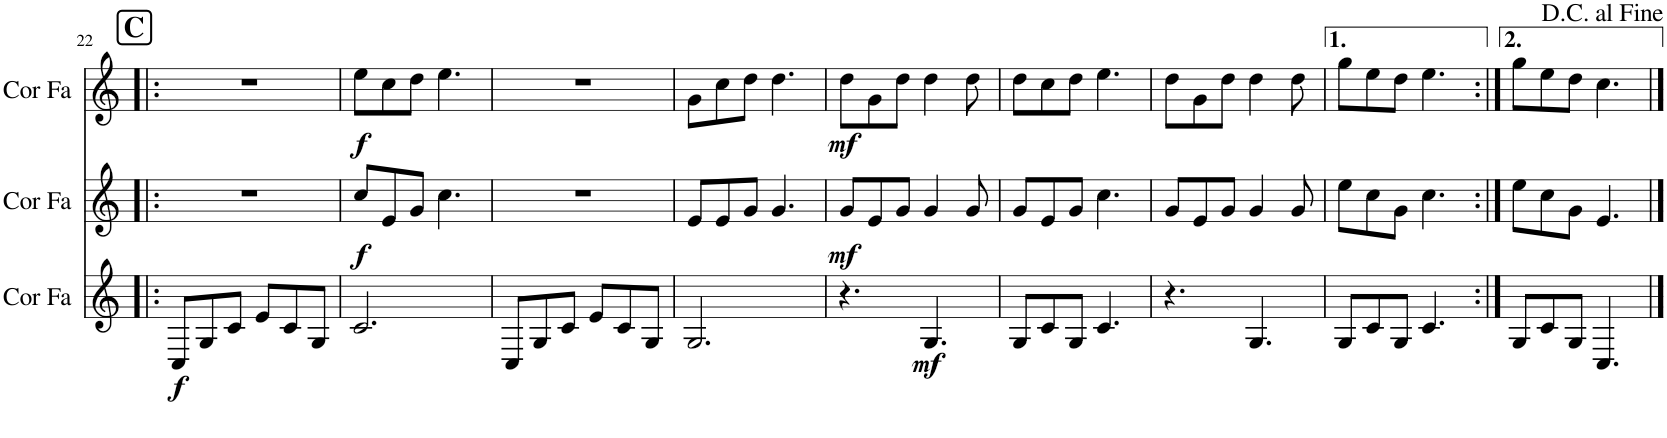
**kern	**dynam	**kern	**dynam	**kern	**dynam
*part3	*part3	*part2	*part2	*part1	*part1
*staff3	*staff3	*staff2	*staff2	*staff1	*staff1
*I"Cor en Fa	*	*I"Cor en Fa	*	*I"Cor en Fa	*
*I'Cor Fa	*	*I'Cor Fa	*	*I'Cor Fa	*
!!LO:PB:g=z
*clefG2	*	*clefG2	*	*clefG2	*
*Trd4c7	*	*Trd4c7	*	*Trd4c7	*
*k[]	*	*k[]	*	*k[]	*
*M6/8	*	*M6/8	*	*M6/8	*
!!LO:REH:place=s1:a:B:cj:fs=14:t=C
=22!|:	=22!|:	=22!|:	=22!|:	=22!|:	=22!|:
!	!LO:DY:b	!	!	!	!
8C/L	f	2.r	.	2.r	.
8G/	.	.	.	.	.
8c/J	.	.	.	.	.
8e/L	.	.	.	.	.
8c/	.	.	.	.	.
8G/J	.	.	.	.	.
=23	=23	=23	=23	=23	=23
!	!	!	!LO:DY:b	!	!LO:DY:b
2.c/	.	8cc/L	f	8ee\L	f
.	.	8e/	.	8cc\	.
.	.	8g/J	.	8dd\J	.
.	.	4.cc\	.	4.ee\	.
=24	=24	=24	=24	=24	=24
8C/L	.	2.r	.	2.r	.
8G/	.	.	.	.	.
8c/J	.	.	.	.	.
8e/L	.	.	.	.	.
8c/	.	.	.	.	.
8G/J	.	.	.	.	.
=25	=25	=25	=25	=25	=25
2.G/	.	8e/L	.	8g\L	.
.	.	8e/	.	8cc\	.
.	.	8g/J	.	8dd\J	.
.	.	4.g/	.	4.dd\	.
=26	=26	=26	=26	=26	=26
!	!	!	!LO:DY:b	!	!LO:DY:b
4.r	.	8g/L	mf	8dd\L	mf
.	.	8e/	.	8g\	.
.	.	8g/J	.	8dd\J	.
!	!LO:DY:b	!	!	!	!
4.G/	mf	4g/	.	4dd\	.
.	.	8g/	.	8dd\	.
=27	=27	=27	=27	=27	=27
8G/L	.	8g/L	.	8dd\L	.
8c/	.	8e/	.	8cc\	.
8G/J	.	8g/J	.	8dd\J	.
4.c/	.	4.cc\	.	4.ee\	.
=28	=28	=28	=28	=28	=28
4.r	.	8g/L	.	8dd\L	.
.	.	8e/	.	8g\	.
.	.	8g/J	.	8dd\J	.
4.G/	.	4g/	.	4dd\	.
.	.	8g/	.	8dd\	.
=29	=29	=29	=29	=29	=29
8G/L	.	8ee\L	.	8gg\L	.
8c/	.	8cc\	.	8ee\	.
8G/J	.	8g\J	.	8dd\J	.
4.c/	.	4.cc\	.	4.ee\	.
=30:|!	=30:|!	=30:|!	=30:|!	=30:|!	=30:|!
8G/L	.	8ee\L	.	8gg\L	.
8c/	.	8cc\	.	8ee\	.
8G/J	.	8g\J	.	8dd\J	.
4.C/	.	4.e/	.	4.cc\	.
==	==	==	==	==	==
*-	*-	*-	*-	*-	*-
